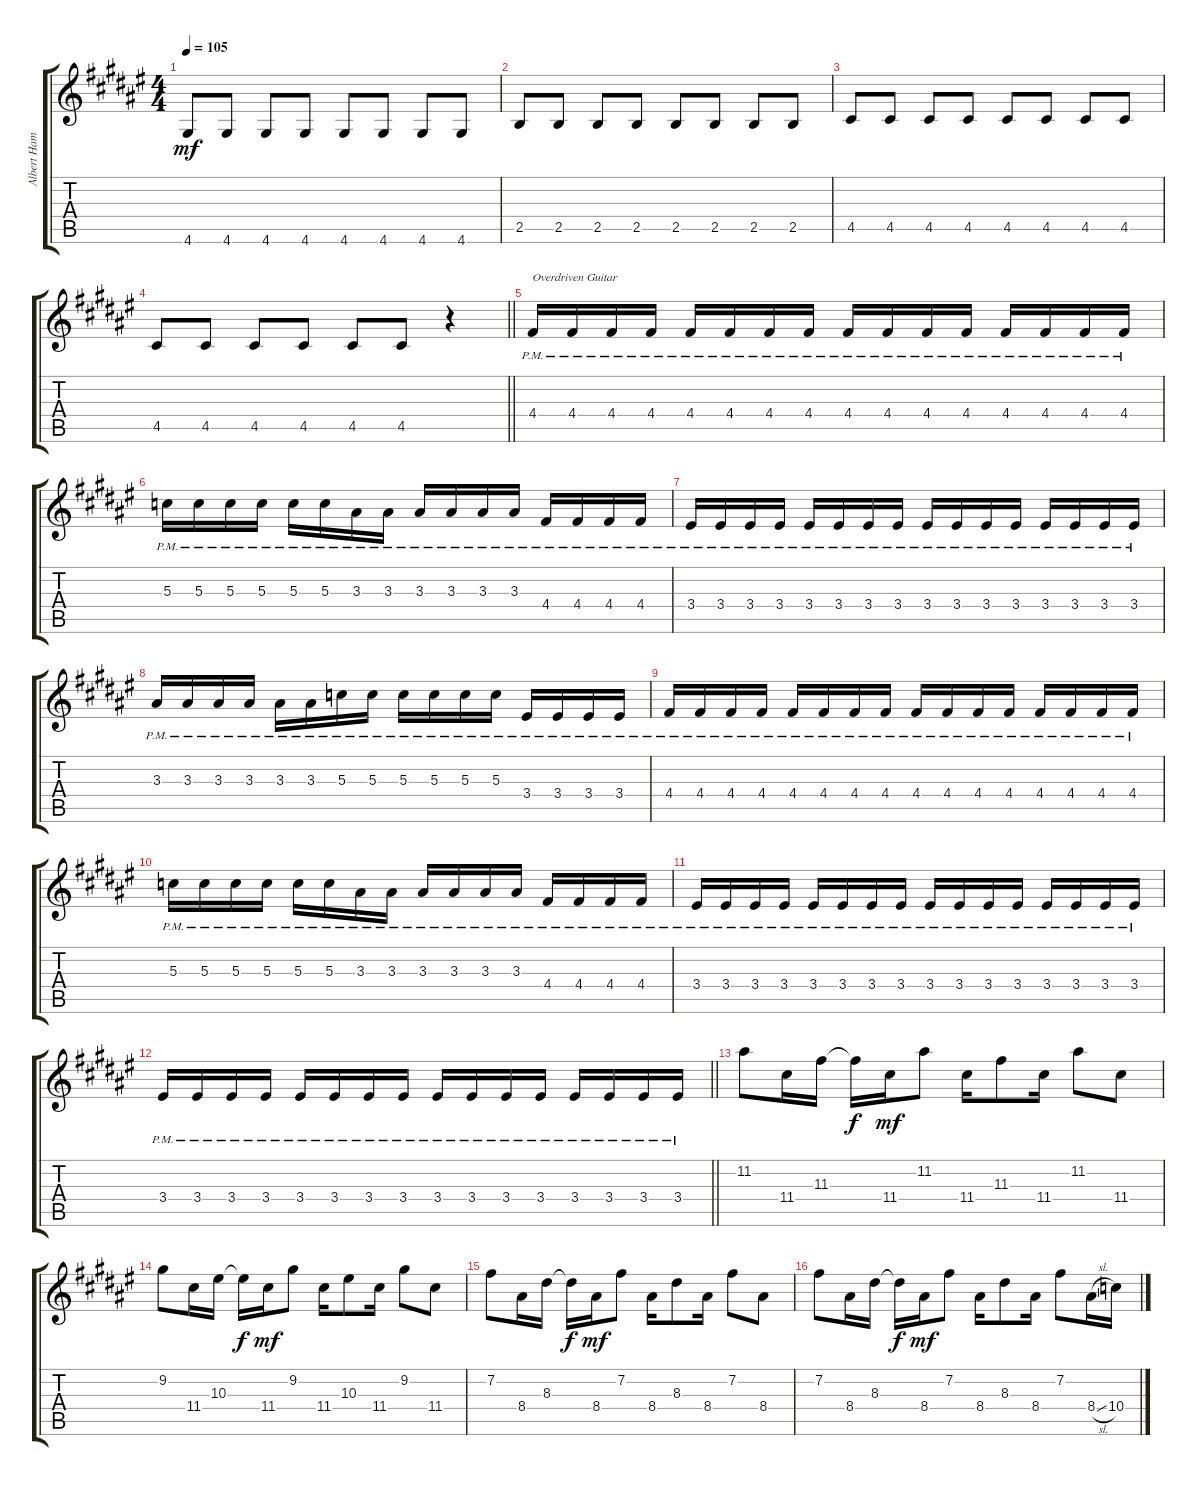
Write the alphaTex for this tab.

\track ("Albert Hammond Jr. - Lead Guitar" "Albert Ham") {instrument overdrivenguitar}
\staff {score tabs}
\tuning (E4 B3 G3 D3 A2 E2) {hide}
\ts (4 4)
\tempo 105
\clef g2
\ks f#
4.6.8{dy mf beam Up} 4.6.8{beam Up} 4.6.8{beam Up} 4.6.8{beam Up} 4.6.8{beam Up} 4.6.8{beam Up} 4.6.8{beam Up} 4.6.8{beam Up} |
2.5.8{beam Up} 2.5.8{beam Up} 2.5.8{beam Up} 2.5.8{beam Up} 2.5.8{beam Up} 2.5.8{beam Up} 2.5.8{beam Up} 2.5.8{beam Up} |
4.5.8{beam Up} 4.5.8{beam Up} 4.5.8{beam Up} 4.5.8{beam Up} 4.5.8{beam Up} 4.5.8{beam Up} 4.5.8{beam Up} 4.5.8{beam Up} |
\barLineRight lightlight
4.5.8{beam Up} 4.5.8{beam Up} 4.5.8{beam Up} 4.5.8{beam Up} 4.5.8{beam Up} 4.5.8{beam Up} r.4 |
4.4{pm}.16{txt "Overdriven Guitar" instrument overdrivenguitar} 4.4{pm}.16 4.4{pm}.16 4.4{pm}.16 4.4{pm}.16 4.4{pm}.16 4.4{pm}.16 4.4{pm}.16 4.4{pm}.16 4.4{pm}.16 4.4{pm}.16 4.4{pm}.16 4.4{pm}.16 4.4{pm}.16 4.4{pm}.16 4.4{pm}.16 |
5.3{pm}.16 5.3{pm}.16 5.3{pm}.16 5.3{pm}.16 5.3{pm}.16 5.3{pm}.16 3.3{pm}.16 3.3{pm}.16 3.3{pm}.16 3.3{pm}.16 3.3{pm}.16 3.3{pm}.16 4.4{pm}.16 4.4{pm}.16 4.4{pm}.16 4.4{pm}.16 |
3.4{pm}.16 3.4{pm}.16 3.4{pm}.16 3.4{pm}.16 3.4{pm}.16 3.4{pm}.16 3.4{pm}.16 3.4{pm}.16 3.4{pm}.16 3.4{pm}.16 3.4{pm}.16 3.4{pm}.16 3.4{pm}.16 3.4{pm}.16 3.4{pm}.16 3.4{pm}.16 |
3.3{pm}.16 3.3{pm}.16 3.3{pm}.16 3.3{pm}.16 3.3{pm}.16 3.3{pm}.16 5.3{pm}.16 5.3{pm}.16 5.3{pm}.16 5.3{pm}.16 5.3{pm}.16 5.3{pm}.16 3.4{pm}.16 3.4{pm}.16 3.4{pm}.16 3.4{pm}.16 |
4.4{pm}.16 4.4{pm}.16 4.4{pm}.16 4.4{pm}.16 4.4{pm}.16 4.4{pm}.16 4.4{pm}.16 4.4{pm}.16 4.4{pm}.16 4.4{pm}.16 4.4{pm}.16 4.4{pm}.16 4.4{pm}.16 4.4{pm}.16 4.4{pm}.16 4.4{pm}.16 |
5.3{pm}.16 5.3{pm}.16 5.3{pm}.16 5.3{pm}.16 5.3{pm}.16 5.3{pm}.16 3.3{pm}.16 3.3{pm}.16 3.3{pm}.16 3.3{pm}.16 3.3{pm}.16 3.3{pm}.16 4.4{pm}.16 4.4{pm}.16 4.4{pm}.16 4.4{pm}.16 |
3.4{pm}.16 3.4{pm}.16 3.4{pm}.16 3.4{pm}.16 3.4{pm}.16 3.4{pm}.16 3.4{pm}.16 3.4{pm}.16 3.4{pm}.16 3.4{pm}.16 3.4{pm}.16 3.4{pm}.16 3.4{pm}.16 3.4{pm}.16 3.4{pm}.16 3.4{pm}.16 |
\barLineRight lightlight
3.4{pm}.16 3.4{pm}.16 3.4{pm}.16 3.4{pm}.16 3.4{pm}.16 3.4{pm}.16 3.4{pm}.16 3.4{pm}.16 3.4{pm}.16 3.4{pm}.16 3.4{pm}.16 3.4{pm}.16 3.4{pm}.16 3.4{pm}.16 3.4{pm}.16 3.4{pm}.16 |
11.2.8 11.4.16 11.3.16 11.3{t}.16{dy f} 11.4.16{dy mf} 11.2.8 11.4.16 11.3.8 11.4.16 11.2.8 11.4.8 |
9.2.8 11.4.16 10.3.16 10.3{t}.16{dy f} 11.4.16{dy mf} 9.2.8 11.4.16 10.3.8 11.4.16 9.2.8 11.4.8 |
7.2.8 8.4.16 8.3.16 8.3{t}.16{dy f} 8.4.16{dy mf} 7.2.8 8.4.16 8.3.8 8.4.16 7.2.8 8.4.8 |
7.2.8 8.4.16 8.3.16 8.3{t}.16{dy f} 8.4.16{dy mf} 7.2.8 8.4.16 8.3.8 8.4.16 7.2.8 8.4{sl}.16 10.4.16
